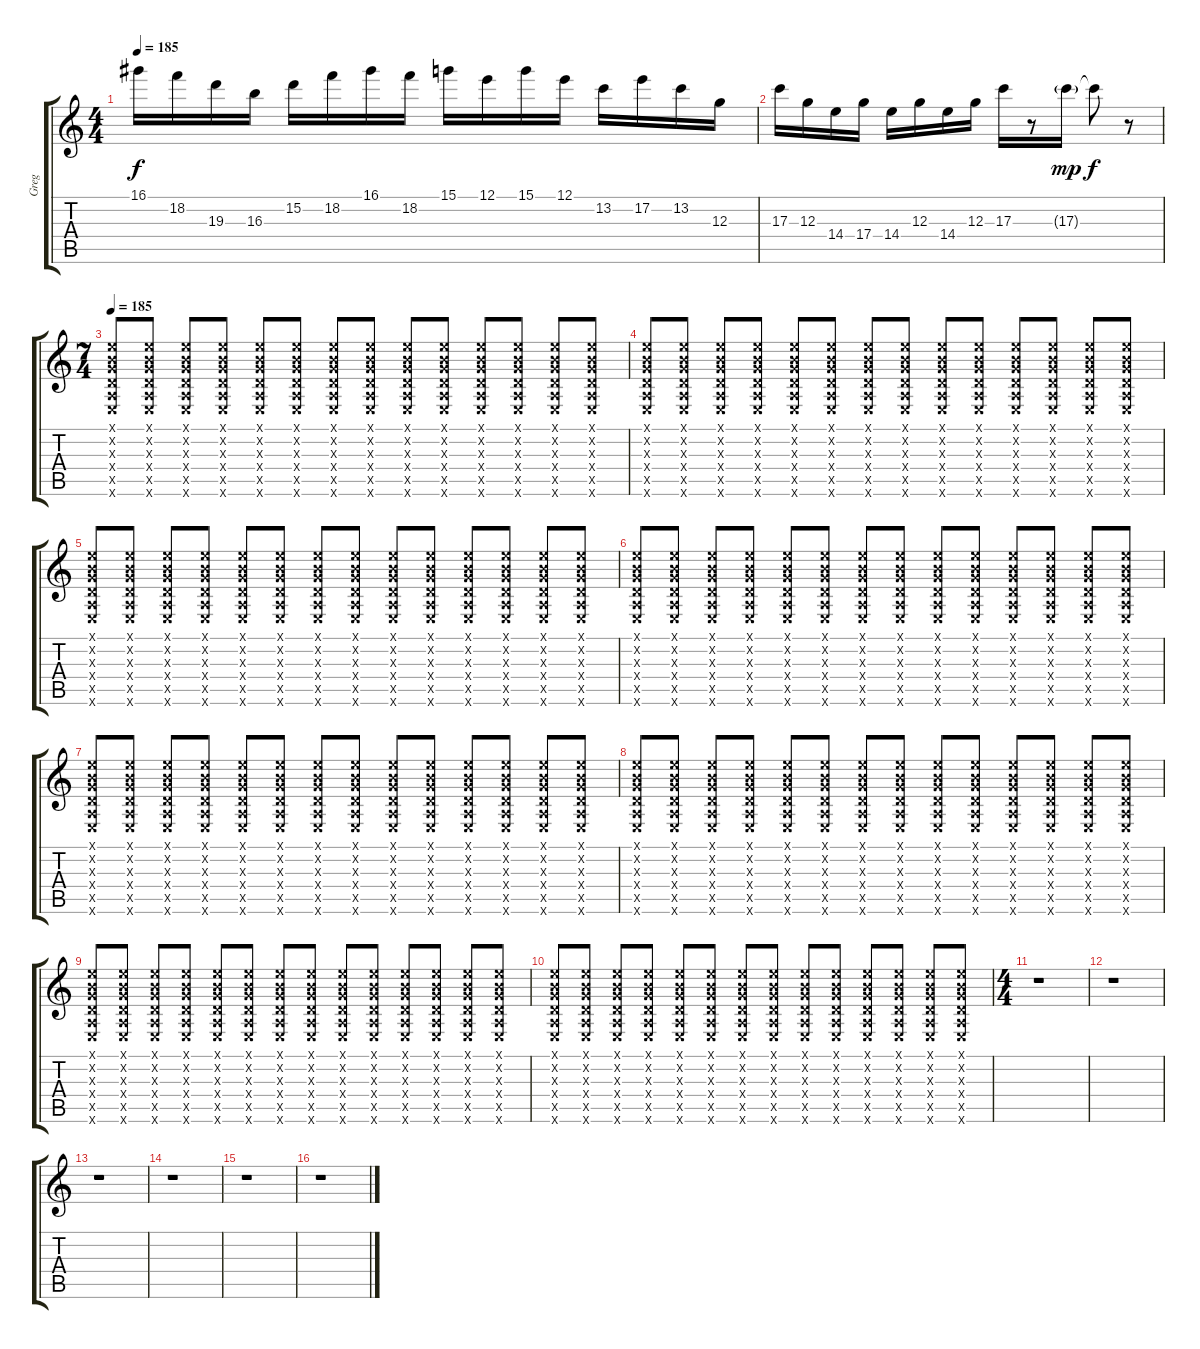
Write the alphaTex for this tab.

\track ("Greg" "Greg") {instrument overdrivenguitar}
\staff {score tabs}
\tuning (E4 B3 G3 D3 A2 E2) {hide}
\ts (4 4)
\tempo 185
\clef g2
\ks c
16.1.16{dy f} 18.2.16 19.3.16 16.3.16 15.2.16 18.2.16 16.1.16 18.2.16 15.1.16 12.1.16 15.1.16 12.1.16 13.2.16 17.2.16 13.2.16 12.3.16 |
17.3.16 12.3.16 14.4.16 17.4.16 14.4.16 12.3.16 14.4.16 12.3.16 17.3.16 r.8 17.3{g}.16{dy mp} 17.3{t}.8{dy f} r.8 |
\ts (7 4)
\tempo 185
(0.1{x} 0.2{x} 0.3{x} 0.4{x} 0.5{x} 0.6{x}).8{volume 7 instrument acousticguitarsteel} (0.1{x} 0.2{x} 0.3{x} 0.4{x} 0.5{x} 0.6{x}).8 (0.1{x} 0.2{x} 0.3{x} 0.4{x} 0.5{x} 0.6{x}).8 (0.1{x} 0.2{x} 0.3{x} 0.4{x} 0.5{x} 0.6{x}).8 (0.1{x} 0.2{x} 0.3{x} 0.4{x} 0.5{x} 0.6{x}).8 (0.1{x} 0.2{x} 0.3{x} 0.4{x} 0.5{x} 0.6{x}).8 (0.1{x} 0.2{x} 0.3{x} 0.4{x} 0.5{x} 0.6{x}).8 (0.1{x} 0.2{x} 0.3{x} 0.4{x} 0.5{x} 0.6{x}).8 (0.1{x} 0.2{x} 0.3{x} 0.4{x} 0.5{x} 0.6{x}).8 (0.1{x} 0.2{x} 0.3{x} 0.4{x} 0.5{x} 0.6{x}).8 (0.1{x} 0.2{x} 0.3{x} 0.4{x} 0.5{x} 0.6{x}).8 (0.1{x} 0.2{x} 0.3{x} 0.4{x} 0.5{x} 0.6{x}).8 (0.1{x} 0.2{x} 0.3{x} 0.4{x} 0.5{x} 0.6{x}).8 (0.1{x} 0.2{x} 0.3{x} 0.4{x} 0.5{x} 0.6{x}).8 |
(0.1{x} 0.2{x} 0.3{x} 0.4{x} 0.5{x} 0.6{x}).8 (0.1{x} 0.2{x} 0.3{x} 0.4{x} 0.5{x} 0.6{x}).8 (0.1{x} 0.2{x} 0.3{x} 0.4{x} 0.5{x} 0.6{x}).8 (0.1{x} 0.2{x} 0.3{x} 0.4{x} 0.5{x} 0.6{x}).8 (0.1{x} 0.2{x} 0.3{x} 0.4{x} 0.5{x} 0.6{x}).8 (0.1{x} 0.2{x} 0.3{x} 0.4{x} 0.5{x} 0.6{x}).8 (0.1{x} 0.2{x} 0.3{x} 0.4{x} 0.5{x} 0.6{x}).8 (0.1{x} 0.2{x} 0.3{x} 0.4{x} 0.5{x} 0.6{x}).8 (0.1{x} 0.2{x} 0.3{x} 0.4{x} 0.5{x} 0.6{x}).8 (0.1{x} 0.2{x} 0.3{x} 0.4{x} 0.5{x} 0.6{x}).8 (0.1{x} 0.2{x} 0.3{x} 0.4{x} 0.5{x} 0.6{x}).8 (0.1{x} 0.2{x} 0.3{x} 0.4{x} 0.5{x} 0.6{x}).8 (0.1{x} 0.2{x} 0.3{x} 0.4{x} 0.5{x} 0.6{x}).8 (0.1{x} 0.2{x} 0.3{x} 0.4{x} 0.5{x} 0.6{x}).8 |
(0.1{x} 0.2{x} 0.3{x} 0.4{x} 0.5{x} 0.6{x}).8 (0.1{x} 0.2{x} 0.3{x} 0.4{x} 0.5{x} 0.6{x}).8 (0.1{x} 0.2{x} 0.3{x} 0.4{x} 0.5{x} 0.6{x}).8 (0.1{x} 0.2{x} 0.3{x} 0.4{x} 0.5{x} 0.6{x}).8 (0.1{x} 0.2{x} 0.3{x} 0.4{x} 0.5{x} 0.6{x}).8 (0.1{x} 0.2{x} 0.3{x} 0.4{x} 0.5{x} 0.6{x}).8 (0.1{x} 0.2{x} 0.3{x} 0.4{x} 0.5{x} 0.6{x}).8 (0.1{x} 0.2{x} 0.3{x} 0.4{x} 0.5{x} 0.6{x}).8 (0.1{x} 0.2{x} 0.3{x} 0.4{x} 0.5{x} 0.6{x}).8 (0.1{x} 0.2{x} 0.3{x} 0.4{x} 0.5{x} 0.6{x}).8 (0.1{x} 0.2{x} 0.3{x} 0.4{x} 0.5{x} 0.6{x}).8 (0.1{x} 0.2{x} 0.3{x} 0.4{x} 0.5{x} 0.6{x}).8 (0.1{x} 0.2{x} 0.3{x} 0.4{x} 0.5{x} 0.6{x}).8 (0.1{x} 0.2{x} 0.3{x} 0.4{x} 0.5{x} 0.6{x}).8 |
(0.1{x} 0.2{x} 0.3{x} 0.4{x} 0.5{x} 0.6{x}).8 (0.1{x} 0.2{x} 0.3{x} 0.4{x} 0.5{x} 0.6{x}).8 (0.1{x} 0.2{x} 0.3{x} 0.4{x} 0.5{x} 0.6{x}).8 (0.1{x} 0.2{x} 0.3{x} 0.4{x} 0.5{x} 0.6{x}).8 (0.1{x} 0.2{x} 0.3{x} 0.4{x} 0.5{x} 0.6{x}).8 (0.1{x} 0.2{x} 0.3{x} 0.4{x} 0.5{x} 0.6{x}).8 (0.1{x} 0.2{x} 0.3{x} 0.4{x} 0.5{x} 0.6{x}).8 (0.1{x} 0.2{x} 0.3{x} 0.4{x} 0.5{x} 0.6{x}).8 (0.1{x} 0.2{x} 0.3{x} 0.4{x} 0.5{x} 0.6{x}).8 (0.1{x} 0.2{x} 0.3{x} 0.4{x} 0.5{x} 0.6{x}).8 (0.1{x} 0.2{x} 0.3{x} 0.4{x} 0.5{x} 0.6{x}).8 (0.1{x} 0.2{x} 0.3{x} 0.4{x} 0.5{x} 0.6{x}).8 (0.1{x} 0.2{x} 0.3{x} 0.4{x} 0.5{x} 0.6{x}).8 (0.1{x} 0.2{x} 0.3{x} 0.4{x} 0.5{x} 0.6{x}).8 |
(0.1{x} 0.2{x} 0.3{x} 0.4{x} 0.5{x} 0.6{x}).8 (0.1{x} 0.2{x} 0.3{x} 0.4{x} 0.5{x} 0.6{x}).8 (0.1{x} 0.2{x} 0.3{x} 0.4{x} 0.5{x} 0.6{x}).8 (0.1{x} 0.2{x} 0.3{x} 0.4{x} 0.5{x} 0.6{x}).8 (0.1{x} 0.2{x} 0.3{x} 0.4{x} 0.5{x} 0.6{x}).8 (0.1{x} 0.2{x} 0.3{x} 0.4{x} 0.5{x} 0.6{x}).8 (0.1{x} 0.2{x} 0.3{x} 0.4{x} 0.5{x} 0.6{x}).8 (0.1{x} 0.2{x} 0.3{x} 0.4{x} 0.5{x} 0.6{x}).8 (0.1{x} 0.2{x} 0.3{x} 0.4{x} 0.5{x} 0.6{x}).8 (0.1{x} 0.2{x} 0.3{x} 0.4{x} 0.5{x} 0.6{x}).8 (0.1{x} 0.2{x} 0.3{x} 0.4{x} 0.5{x} 0.6{x}).8 (0.1{x} 0.2{x} 0.3{x} 0.4{x} 0.5{x} 0.6{x}).8 (0.1{x} 0.2{x} 0.3{x} 0.4{x} 0.5{x} 0.6{x}).8 (0.1{x} 0.2{x} 0.3{x} 0.4{x} 0.5{x} 0.6{x}).8 |
(0.1{x} 0.2{x} 0.3{x} 0.4{x} 0.5{x} 0.6{x}).8 (0.1{x} 0.2{x} 0.3{x} 0.4{x} 0.5{x} 0.6{x}).8 (0.1{x} 0.2{x} 0.3{x} 0.4{x} 0.5{x} 0.6{x}).8 (0.1{x} 0.2{x} 0.3{x} 0.4{x} 0.5{x} 0.6{x}).8 (0.1{x} 0.2{x} 0.3{x} 0.4{x} 0.5{x} 0.6{x}).8 (0.1{x} 0.2{x} 0.3{x} 0.4{x} 0.5{x} 0.6{x}).8 (0.1{x} 0.2{x} 0.3{x} 0.4{x} 0.5{x} 0.6{x}).8 (0.1{x} 0.2{x} 0.3{x} 0.4{x} 0.5{x} 0.6{x}).8 (0.1{x} 0.2{x} 0.3{x} 0.4{x} 0.5{x} 0.6{x}).8 (0.1{x} 0.2{x} 0.3{x} 0.4{x} 0.5{x} 0.6{x}).8 (0.1{x} 0.2{x} 0.3{x} 0.4{x} 0.5{x} 0.6{x}).8 (0.1{x} 0.2{x} 0.3{x} 0.4{x} 0.5{x} 0.6{x}).8 (0.1{x} 0.2{x} 0.3{x} 0.4{x} 0.5{x} 0.6{x}).8 (0.1{x} 0.2{x} 0.3{x} 0.4{x} 0.5{x} 0.6{x}).8 |
(0.1{x} 0.2{x} 0.3{x} 0.4{x} 0.5{x} 0.6{x}).8 (0.1{x} 0.2{x} 0.3{x} 0.4{x} 0.5{x} 0.6{x}).8 (0.1{x} 0.2{x} 0.3{x} 0.4{x} 0.5{x} 0.6{x}).8 (0.1{x} 0.2{x} 0.3{x} 0.4{x} 0.5{x} 0.6{x}).8 (0.1{x} 0.2{x} 0.3{x} 0.4{x} 0.5{x} 0.6{x}).8 (0.1{x} 0.2{x} 0.3{x} 0.4{x} 0.5{x} 0.6{x}).8 (0.1{x} 0.2{x} 0.3{x} 0.4{x} 0.5{x} 0.6{x}).8 (0.1{x} 0.2{x} 0.3{x} 0.4{x} 0.5{x} 0.6{x}).8 (0.1{x} 0.2{x} 0.3{x} 0.4{x} 0.5{x} 0.6{x}).8 (0.1{x} 0.2{x} 0.3{x} 0.4{x} 0.5{x} 0.6{x}).8 (0.1{x} 0.2{x} 0.3{x} 0.4{x} 0.5{x} 0.6{x}).8 (0.1{x} 0.2{x} 0.3{x} 0.4{x} 0.5{x} 0.6{x}).8 (0.1{x} 0.2{x} 0.3{x} 0.4{x} 0.5{x} 0.6{x}).8 (0.1{x} 0.2{x} 0.3{x} 0.4{x} 0.5{x} 0.6{x}).8 |
(0.1{x} 0.2{x} 0.3{x} 0.4{x} 0.5{x} 0.6{x}).8 (0.1{x} 0.2{x} 0.3{x} 0.4{x} 0.5{x} 0.6{x}).8 (0.1{x} 0.2{x} 0.3{x} 0.4{x} 0.5{x} 0.6{x}).8 (0.1{x} 0.2{x} 0.3{x} 0.4{x} 0.5{x} 0.6{x}).8 (0.1{x} 0.2{x} 0.3{x} 0.4{x} 0.5{x} 0.6{x}).8 (0.1{x} 0.2{x} 0.3{x} 0.4{x} 0.5{x} 0.6{x}).8 (0.1{x} 0.2{x} 0.3{x} 0.4{x} 0.5{x} 0.6{x}).8 (0.1{x} 0.2{x} 0.3{x} 0.4{x} 0.5{x} 0.6{x}).8 (0.1{x} 0.2{x} 0.3{x} 0.4{x} 0.5{x} 0.6{x}).8 (0.1{x} 0.2{x} 0.3{x} 0.4{x} 0.5{x} 0.6{x}).8 (0.1{x} 0.2{x} 0.3{x} 0.4{x} 0.5{x} 0.6{x}).8 (0.1{x} 0.2{x} 0.3{x} 0.4{x} 0.5{x} 0.6{x}).8 (0.1{x} 0.2{x} 0.3{x} 0.4{x} 0.5{x} 0.6{x}).8 (0.1{x} 0.2{x} 0.3{x} 0.4{x} 0.5{x} 0.6{x}).8 |
\ts (4 4)
r.1 |
r.1 |
r.1 |
r.1 |
r.1 |
r.1
